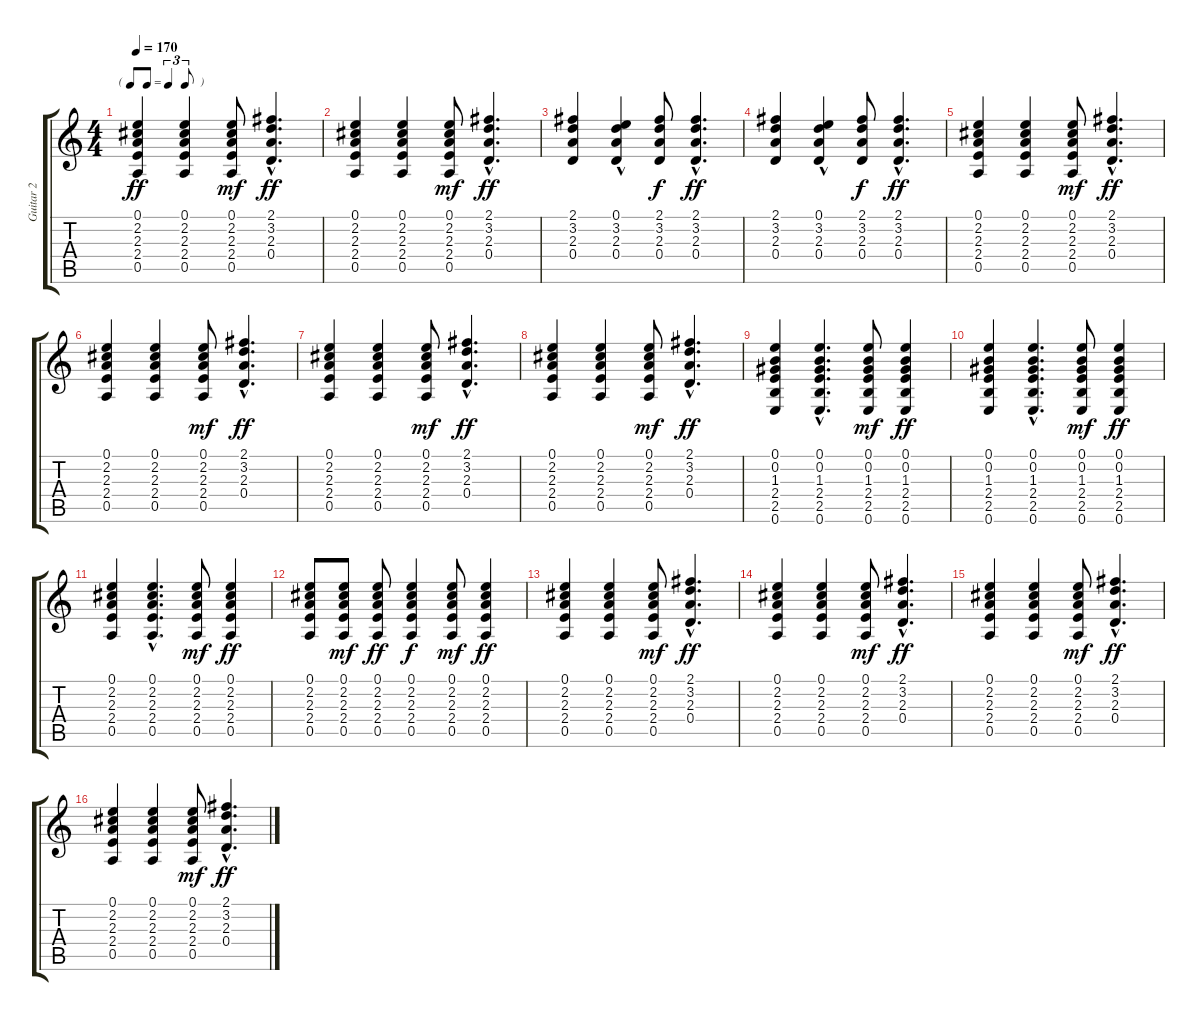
\track ("Guitar 2" "Guitar 2") {instrument electricguitarclean}
\staff {score tabs}
\tuning (E4 B3 G3 D3 A2 E2) {hide}
\ts (4 4)
\tf triplet8th
\tempo 170
\clef g2
\ks c
(0.1 2.2 2.3 2.4 0.5).4{dy ff} (0.1 2.2 2.3 2.4 0.5).4 (0.1 2.2 2.3 2.4 0.5).8{dy mf} (2.1{hac} 3.2{hac} 2.3{hac} 0.4{hac}).4{d dy ff} |
(0.1 2.2 2.3 2.4 0.5).4 (0.1 2.2 2.3 2.4 0.5).4 (0.1 2.2 2.3 2.4 0.5).8{dy mf} (2.1{hac} 3.2{hac} 2.3{hac} 0.4{hac}).4{d dy ff} |
(2.1 3.2 2.3 0.4).4 (0.1{hac} 3.2{hac} 2.3{hac} 0.4).4 (2.1 3.2 2.3 0.4).8{dy f} (2.1{hac} 3.2{hac} 2.3{hac} 0.4{hac}).4{d dy ff} |
(2.1 3.2 2.3 0.4).4 (0.1{hac} 3.2{hac} 2.3{hac} 0.4).4 (2.1 3.2 2.3 0.4).8{dy f} (2.1{hac} 3.2{hac} 2.3{hac} 0.4{hac}).4{d dy ff} |
(0.1 2.2 2.3 2.4 0.5).4 (0.1 2.2 2.3 2.4 0.5).4 (0.1 2.2 2.3 2.4 0.5).8{dy mf} (2.1{hac} 3.2{hac} 2.3{hac} 0.4{hac}).4{d dy ff} |
(0.1 2.2 2.3 2.4 0.5).4 (0.1 2.2 2.3 2.4 0.5).4 (0.1 2.2 2.3 2.4 0.5).8{dy mf} (2.1{hac} 3.2{hac} 2.3{hac} 0.4{hac}).4{d dy ff} |
(0.1 2.2 2.3 2.4 0.5).4 (0.1 2.2 2.3 2.4 0.5).4 (0.1 2.2 2.3 2.4 0.5).8{dy mf} (2.1{hac} 3.2{hac} 2.3{hac} 0.4{hac}).4{d dy ff} |
(0.1 2.2 2.3 2.4 0.5).4 (0.1 2.2 2.3 2.4 0.5).4 (0.1 2.2 2.3 2.4 0.5).8{dy mf} (2.1{hac} 3.2{hac} 2.3{hac} 0.4{hac}).4{d dy ff} |
(0.1 0.2 1.3 2.4 2.5 0.6).4 (0.1{hac} 0.2{hac} 1.3{hac} 2.4{hac} 2.5{hac} 0.6{hac}).4{d} (0.1 0.2 1.3 2.4 2.5 0.6).8{dy mf} (0.1 0.2 1.3 2.4 2.5 0.6).4{dy ff} |
(0.1 0.2 1.3 2.4 2.5 0.6).4 (0.1{hac} 0.2{hac} 1.3{hac} 2.4{hac} 2.5{hac} 0.6{hac}).4{d} (0.1 0.2 1.3 2.4 2.5 0.6).8{dy mf} (0.1 0.2 1.3 2.4 2.5 0.6).4{dy ff} |
(0.1 2.2 2.3 2.4 0.5).4 (0.1{hac} 2.2{hac} 2.3{hac} 2.4{hac} 0.5{hac}).4{d} (0.1 2.2 2.3 2.4 0.5).8{dy mf} (0.1 2.2 2.3 2.4 0.5).4{dy ff} |
(0.1 2.2 2.3 2.4 0.5).8 (0.1 2.2 2.3 2.4 0.5).8{dy mf} (0.1 2.2 2.3 2.4 0.5).8{dy ff} (0.1 2.2 2.3 2.4 0.5).4{dy f} (0.1 2.2 2.3 2.4 0.5).8{dy mf} (0.1 2.2 2.3 2.4 0.5).4{dy ff} |
(0.1 2.2 2.3 2.4 0.5).4 (0.1 2.2 2.3 2.4 0.5).4 (0.1 2.2 2.3 2.4 0.5).8{dy mf} (2.1{hac} 3.2{hac} 2.3{hac} 0.4{hac}).4{d dy ff} |
(0.1 2.2 2.3 2.4 0.5).4 (0.1 2.2 2.3 2.4 0.5).4 (0.1 2.2 2.3 2.4 0.5).8{dy mf} (2.1{hac} 3.2{hac} 2.3{hac} 0.4{hac}).4{d dy ff} |
(0.1 2.2 2.3 2.4 0.5).4{volume 0} (0.1 2.2 2.3 2.4 0.5).4 (0.1 2.2 2.3 2.4 0.5).8{dy mf} (2.1{hac} 3.2{hac} 2.3{hac} 0.4{hac}).4{d dy ff} |
(0.1 2.2 2.3 2.4 0.5).4 (0.1 2.2 2.3 2.4 0.5).4 (0.1 2.2 2.3 2.4 0.5).8{dy mf} (2.1{hac} 3.2{hac} 2.3{hac} 0.4{hac}).4{d dy ff}
